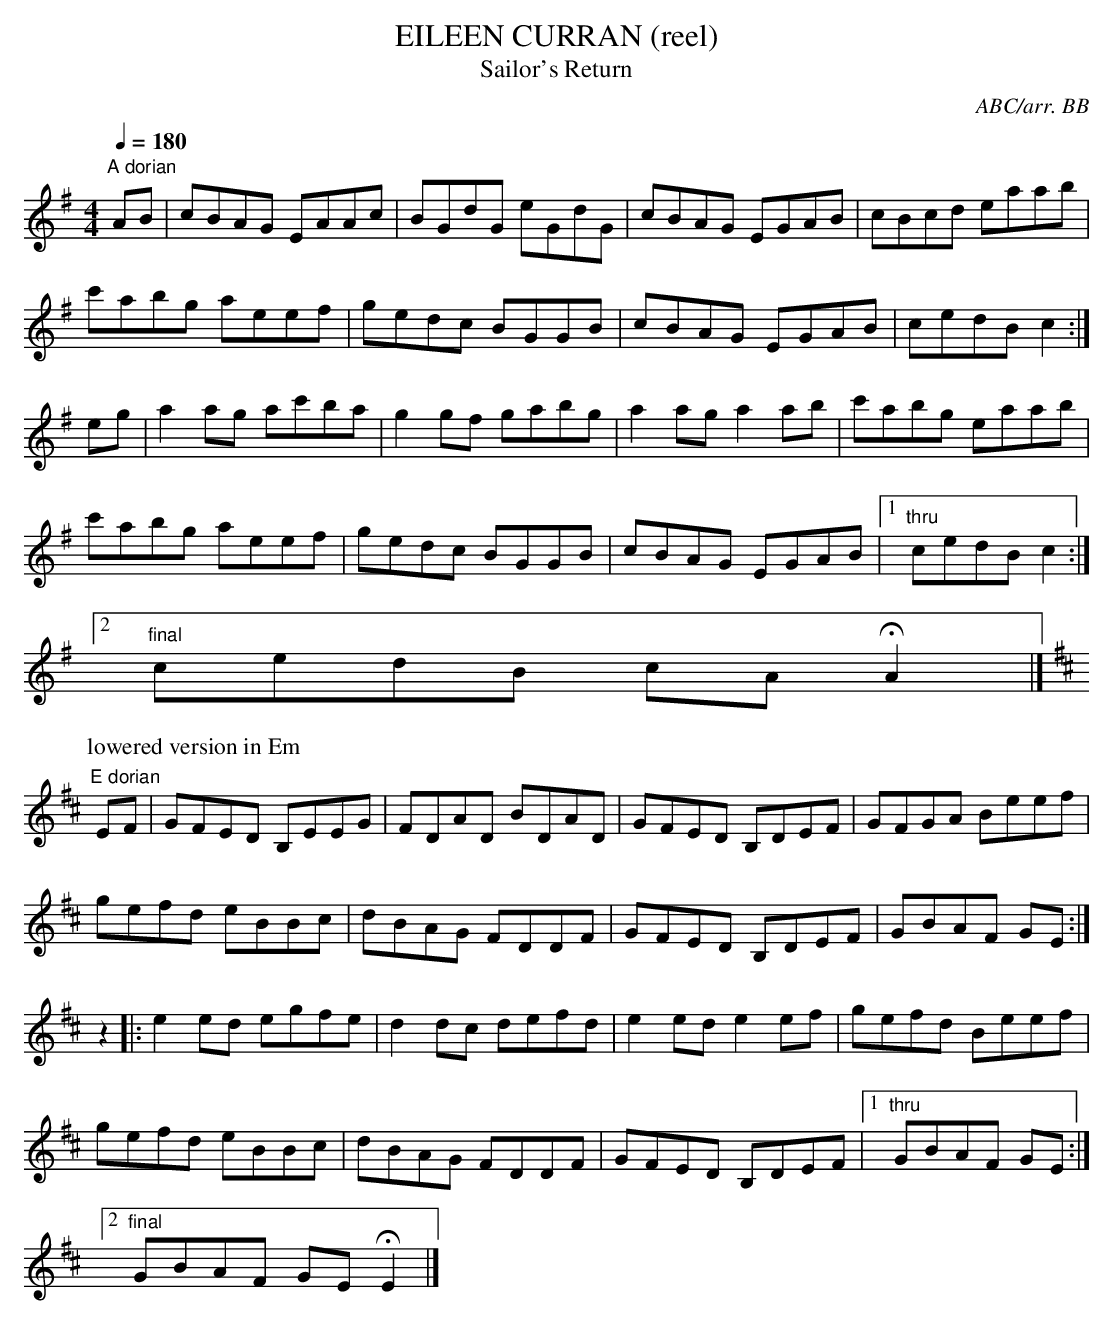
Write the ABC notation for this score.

X:1
T:EILEEN CURRAN (reel)
T:Sailor's Return
C:ABC/arr. BB
M:4/4
Q:1/4=180
L:1/8
K:G
"A dorian"
AB|cBAG EAAc|BGdG eGdG|cBAG EGAB|cBcd eaab|
c'abg aeef|gedc BGGB|cBAG EGAB|cedB c2 :|
eg|a2ag ac'ba|g2gf gabg|a2ag a2ab|c'abg eaab|
c'abg aeef|gedc BGGB|cBAG EGAB|1 "thru"cedB c2 :|
[2 "final"cedB cAHA2|]
P:lowered version in Em
K:D
"E dorian"
EF|GFED B,EEG|FDAD BDAD|GFED B,DEF|GFGA Beef|
gefd eBBc|dBAG FDDF|GFED B,DEF|GBAF GE :|
z2|:e2ed egfe|d2dc defd|e2ed e2ef|gefd Beef|
gefd eBBc|dBAG FDDF|GFED B,DEF|1 "thru"GBAF GE :|
[2 "final" GBAF GEHE2|]
